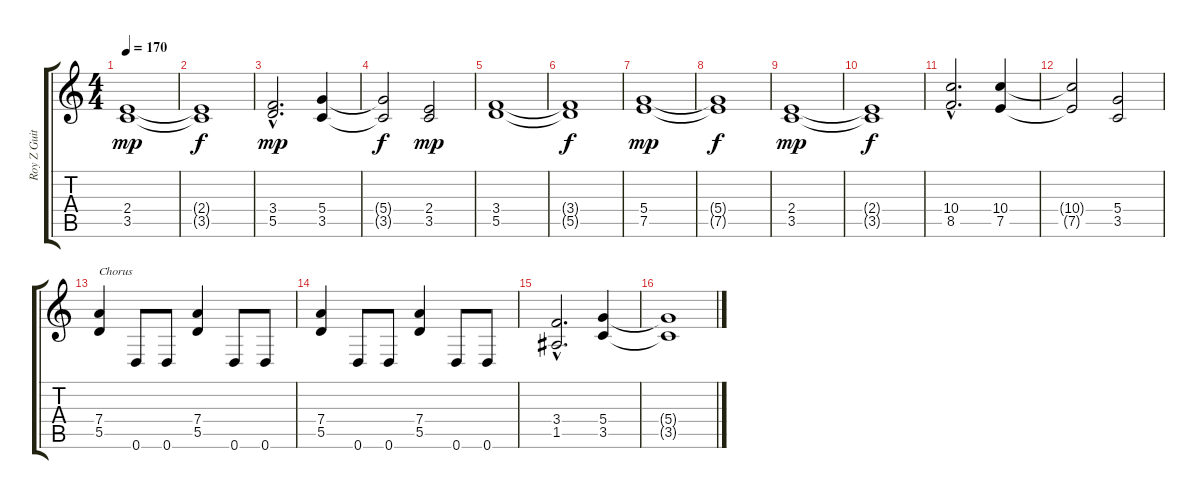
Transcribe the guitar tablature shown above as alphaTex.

\track ("Roy Z Guitar 01" "Roy Z Guit") {instrument distortionguitar}
\staff {score tabs}
\tuning (E4 B3 G3 D3 A2 D2) {hide}
\ts (4 4)
\tempo 170
\clef g2
\ks c
(2.4 3.5).1{dy mp} |
(2.4{t} 3.5{t}).1{dy f} |
(3.4{hac} 5.5{hac}).2{d dy mp} (5.4 3.5).4 |
(5.4{t} 3.5{t}).2{dy f} (2.4 3.5).2{dy mp} |
(3.4 5.5).1{volume 14} |
(3.4{t} 5.5{t}).1{dy f} |
(5.4 7.5).1{dy mp} |
(5.4{t} 7.5{t}).1{dy f} |
(2.4 3.5).1{dy mp} |
(2.4{t} 3.5{t}).1{dy f} |
(10.4{hac} 8.5{hac}).2{d} (10.4 7.5).4 |
(10.4{t} 7.5{t}).2 (5.4 3.5).2 |
(7.4 5.5).4{txt "Chorus"} 0.6.8 0.6.8 (7.4 5.5).4 0.6.8 0.6.8 |
(7.4 5.5).4 0.6.8 0.6.8 (7.4 5.5).4 0.6.8 0.6.8 |
(3.4{hac} 1.5{hac}).2{d} (5.4 3.5).4 |
(5.4{t} 3.5{t}).1
